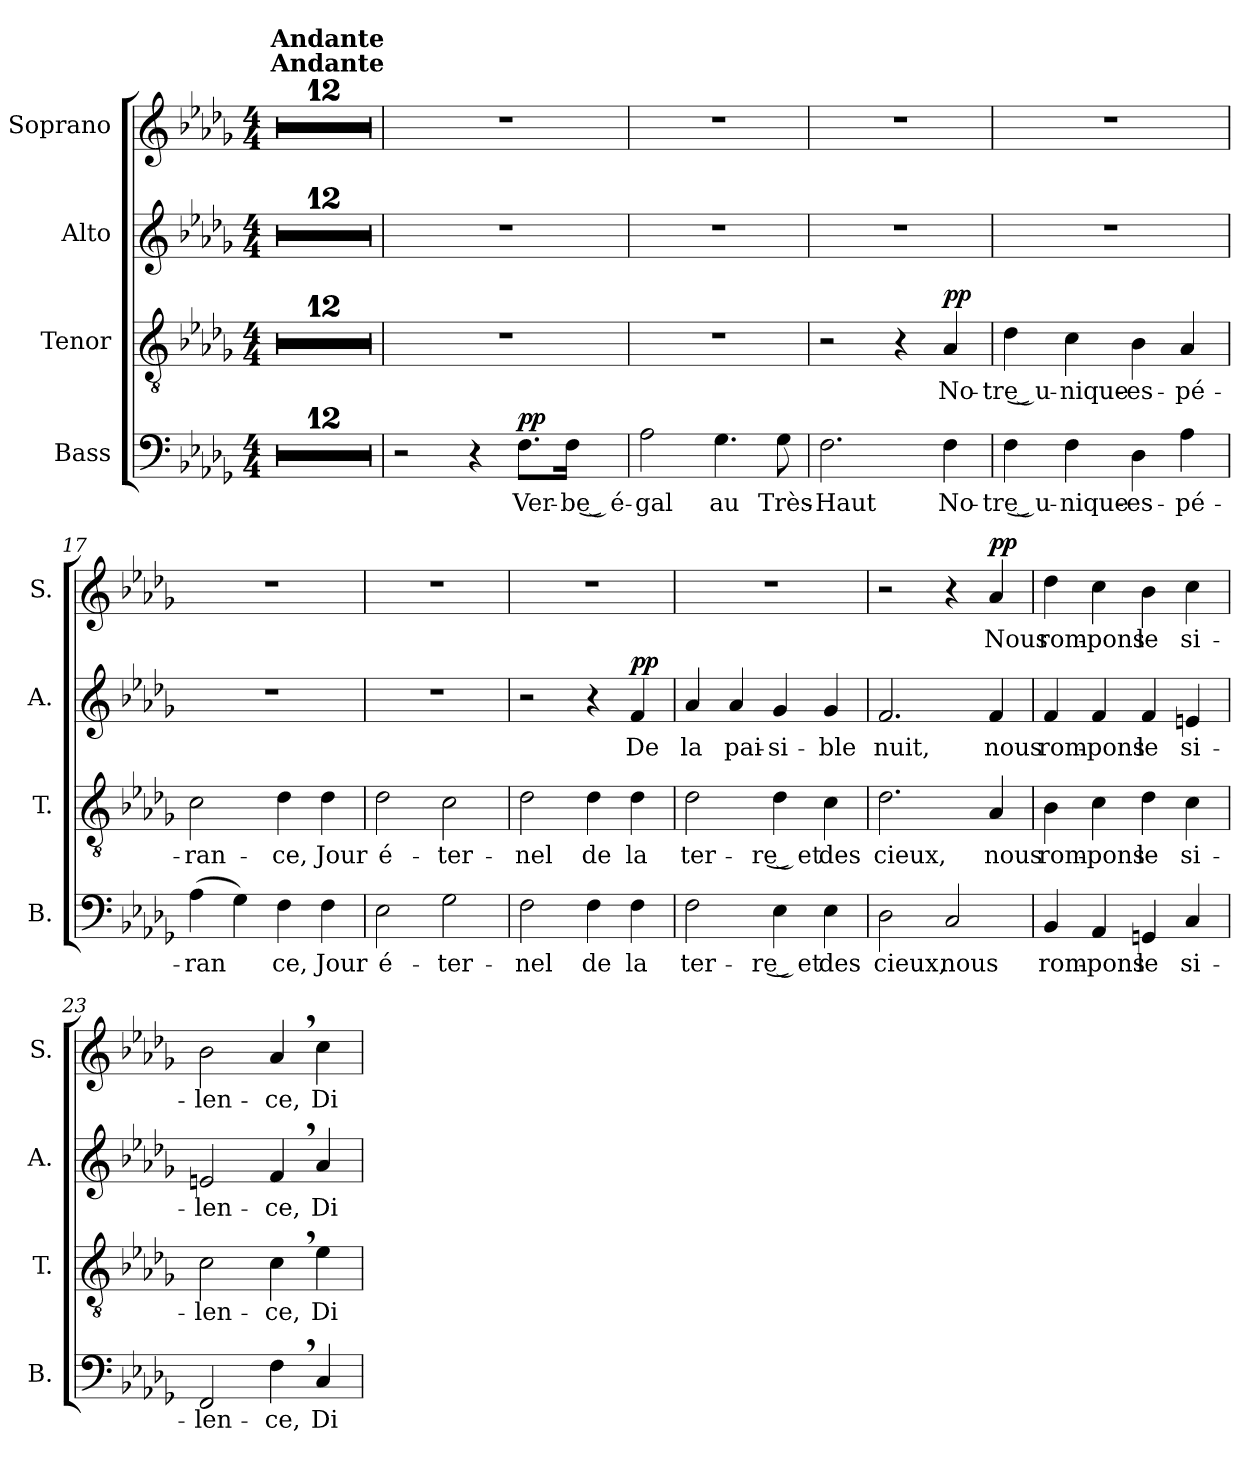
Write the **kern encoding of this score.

**kern	**text	**dynam	**kern	**text	**dynam	**kern	**text	**dynam	**kern	**text	**dynam
*part4	*part4	*part4	*part3	*part3	*part3	*part2	*part2	*part2	*part1	*part1	*part1
*staff4	*staff4	*staff4	*staff3	*staff3	*staff3	*staff2	*staff2	*staff2	*staff1	*staff1	*staff1
*I"Bass	*	*	*I"Tenor	*	*	*I"Alto	*	*	*I"Soprano	*	*
*I'B.	*	*	*I'T.	*	*	*I'A.	*	*	*I'S.	*	*
*clefF4	*	*	*clefGv2	*	*	*clefG2	*	*	*clefG2	*	*
*k[b-e-a-d-g-]	*	*	*k[b-e-a-d-g-]	*	*	*k[b-e-a-d-g-]	*	*	*k[b-e-a-d-g-]	*	*
*M4/4	*	*	*M4/4	*	*	*M4/4	*	*	*M4/4	*	*
=1	=1	=1	=1	=1	=1	=1	=1	=1	=1	=1	=1
!	!	!	!	!	!	!	!	!	!LO:TX:a:B:t=Andante	!	!
!	!	!	!	!	!	!	!	!	!LO:TX:a:B:t=Andante	!	!
1r	.	.	1r	.	.	1r	.	.	1r	.	.
=2	=2	=2	=2	=2	=2	=2	=2	=2	=2	=2	=2
1r	.	.	1r	.	.	1r	.	.	1r	.	.
=3	=3	=3	=3	=3	=3	=3	=3	=3	=3	=3	=3
1r	.	.	1r	.	.	1r	.	.	1r	.	.
=4	=4	=4	=4	=4	=4	=4	=4	=4	=4	=4	=4
1r	.	.	1r	.	.	1r	.	.	1r	.	.
=5	=5	=5	=5	=5	=5	=5	=5	=5	=5	=5	=5
1r	.	.	1r	.	.	1r	.	.	1r	.	.
=6	=6	=6	=6	=6	=6	=6	=6	=6	=6	=6	=6
1r	.	.	1r	.	.	1r	.	.	1r	.	.
=7	=7	=7	=7	=7	=7	=7	=7	=7	=7	=7	=7
1r	.	.	1r	.	.	1r	.	.	1r	.	.
=8	=8	=8	=8	=8	=8	=8	=8	=8	=8	=8	=8
1r	.	.	1r	.	.	1r	.	.	1r	.	.
=9	=9	=9	=9	=9	=9	=9	=9	=9	=9	=9	=9
1r	.	.	1r	.	.	1r	.	.	1r	.	.
=10	=10	=10	=10	=10	=10	=10	=10	=10	=10	=10	=10
1r	.	.	1r	.	.	1r	.	.	1r	.	.
=11	=11	=11	=11	=11	=11	=11	=11	=11	=11	=11	=11
1r	.	.	1r	.	.	1r	.	.	1r	.	.
=12	=12	=12	=12	=12	=12	=12	=12	=12	=12	=12	=12
1r	.	.	1r	.	.	1r	.	.	1r	.	.
=13	=13	=13	=13	=13	=13	=13	=13	=13	=13	=13	=13
2r	.	.	1r	.	.	1r	.	.	1r	.	.
4r	.	.	.	.	.	.	.	.	.	.	.
!	!LO:LY:b	!LO:DY:b	!	!	!	!	!	!	!	!	!
8.F\L	Ver-	pp	.	.	.	.	.	.	.	.	.
!	!LO:LY:b	!	!	!	!	!	!	!	!	!	!
16F\Jk	-be͜ é-	.	.	.	.	.	.	.	.	.	.
=14	=14	=14	=14	=14	=14	=14	=14	=14	=14	=14	=14
!	!LO:LY:b	!	!	!	!	!	!	!	!	!	!
2A-\	-gal	.	1r	.	.	1r	.	.	1r	.	.
!	!LO:LY:b	!	!	!	!	!	!	!	!	!	!
4.G-\	au	.	.	.	.	.	.	.	.	.	.
!	!LO:LY:b	!	!	!	!	!	!	!	!	!	!
8G-\	Très-	.	.	.	.	.	.	.	.	.	.
=15	=15	=15	=15	=15	=15	=15	=15	=15	=15	=15	=15
!	!LO:LY:b	!	!	!	!	!	!	!	!	!	!
2.F\	-Haut	.	2r	.	.	1r	.	.	1r	.	.
.	.	.	4r	.	.	.	.	.	.	.	.
!	!LO:LY:b	!	!	!LO:LY:b	!LO:DY:b	!	!	!	!	!	!
4F\	No-	.	4A-/	No-	pp	.	.	.	.	.	.
=16	=16	=16	=16	=16	=16	=16	=16	=16	=16	=16	=16
!	!LO:LY:b	!	!	!LO:LY:b	!	!	!	!	!	!	!
4F\	-tre͜ u-	.	4d-\	-tre͜ u-	.	1r	.	.	1r	.	.
!	!LO:LY:b	!	!	!LO:LY:b	!	!	!	!	!	!	!
4F\	-nique-	.	4c\	-nique-	.	.	.	.	.	.	.
!	!LO:LY:b	!	!	!LO:LY:b	!	!	!	!	!	!	!
4D-\	-es-	.	4B-\	-es-	.	.	.	.	.	.	.
!	!LO:LY:b	!	!	!LO:LY:b	!	!	!	!	!	!	!
4A-\	-pé-	.	4A-/	-pé-	.	.	.	.	.	.	.
=17	=17	=17	=17	=17	=17	=17	=17	=17	=17	=17	=17
!	!LO:LY:b	!	!	!LO:LY:b	!	!	!	!	!	!	!
(4A-\	-ran	.	2c\	-ran-	.	1r	.	.	1r	.	.
4G-\)	.	.	.	.	.	.	.	.	.	.	.
!	!LO:LY:b	!	!	!LO:LY:b	!	!	!	!	!	!	!
4F\	ce,	.	4d-\	-ce,	.	.	.	.	.	.	.
!	!LO:LY:b	!	!	!LO:LY:b	!	!	!	!	!	!	!
4F\	Jour	.	4d-\	Jour	.	.	.	.	.	.	.
=18	=18	=18	=18	=18	=18	=18	=18	=18	=18	=18	=18
!	!LO:LY:b	!	!	!LO:LY:b	!	!	!	!	!	!	!
2E-\	é-	.	2d-\	é-	.	1r	.	.	1r	.	.
!	!LO:LY:b	!	!	!LO:LY:b	!	!	!	!	!	!	!
2G-\	-ter-	.	2c\	-ter-	.	.	.	.	.	.	.
!!LO:LB:g=z
=19	=19	=19	=19	=19	=19	=19	=19	=19	=19	=19	=19
!	!LO:LY:b	!	!	!LO:LY:b	!	!	!	!	!	!	!
2F\	-nel	.	2d-\	-nel	.	2r	.	.	1r	.	.
!	!LO:LY:b	!	!	!LO:LY:b	!	!	!	!	!	!	!
4F\	de	.	4d-\	de	.	4r	.	.	.	.	.
!	!LO:LY:b	!	!	!LO:LY:b	!	!	!LO:LY:b	!LO:DY:b	!	!	!
4F\	la	.	4d-\	la	.	4f/	De	pp	.	.	.
=20	=20	=20	=20	=20	=20	=20	=20	=20	=20	=20	=20
!	!LO:LY:b	!	!	!LO:LY:b	!	!	!LO:LY:b	!	!	!	!
2F\	ter-	.	2d-\	ter-	.	4a-/	la	.	1r	.	.
!	!	!	!	!	!	!	!LO:LY:b	!	!	!	!
.	.	.	.	.	.	4a-/	pai-	.	.	.	.
!	!LO:LY:b	!	!	!LO:LY:b	!	!	!LO:LY:b	!	!	!	!
4E-\	-re͜ et	.	4d-\	-re͜ et	.	4g-/	-si-	.	.	.	.
!	!LO:LY:b	!	!	!LO:LY:b	!	!	!LO:LY:b	!	!	!	!
4E-\	des	.	4c\	des	.	4g-/	-ble	.	.	.	.
=21	=21	=21	=21	=21	=21	=21	=21	=21	=21	=21	=21
!	!LO:LY:b	!	!	!LO:LY:b	!	!	!LO:LY:b	!	!	!	!
2D-\	cieux,	.	2.d-\	cieux,	.	2.f/	nuit,	.	2r	.	.
!	!LO:LY:b	!	!	!	!	!	!	!	!	!	!
2C/	nous	.	.	.	.	.	.	.	4r	.	.
!	!	!	!	!LO:LY:b	!	!	!LO:LY:b	!	!	!LO:LY:b	!LO:DY:b
.	.	.	4A-/	nous	.	4f/	nous	.	4a-/	Nous	pp
=22	=22	=22	=22	=22	=22	=22	=22	=22	=22	=22	=22
!	!LO:LY:b	!	!	!LO:LY:b	!	!	!LO:LY:b	!	!	!LO:LY:b	!
4BB-/	rom-	.	4B-\	rom-	.	4f/	rom-	.	4dd-\	rom-	.
!	!LO:LY:b	!	!	!LO:LY:b	!	!	!LO:LY:b	!	!	!LO:LY:b	!
4AA-/	-pons	.	4c\	-pons	.	4f/	-pons	.	4cc\	-pons	.
!	!LO:LY:b	!	!	!LO:LY:b	!	!	!LO:LY:b	!	!	!LO:LY:b	!
4GGn/	le	.	4d-\	le	.	4f/	le	.	4b-\	le	.
!	!LO:LY:b	!	!	!LO:LY:b	!	!	!LO:LY:b	!	!	!LO:LY:b	!
4C/	si-	.	4c\	si-	.	4en/	si-	.	4cc\	si-	.
=23	=23	=23	=23	=23	=23	=23	=23	=23	=23	=23	=23
!	!LO:LY:b	!	!	!LO:LY:b	!	!	!LO:LY:b	!	!	!LO:LY:b	!
2FF/	-len-	.	2c\	-len-	.	2en/	-len-	.	2b-\	-len-	.
!	!LO:LY:b	!	!	!LO:LY:b	!	!	!LO:LY:b	!	!	!LO:LY:b	!
4F,\	-ce,	.	4c,\	-ce,	.	4f,/	-ce,	.	4a-,/	-ce,	.
!	!LO:LY:b	!	!	!LO:LY:b	!	!	!LO:LY:b	!	!	!LO:LY:b	!
4C/	Di	.	4e-\	Di-	.	4a-/	Di-	.	4cc\	Di-	.
=	=	=	=	=	=	=	=	=	=	=	=
*-	*-	*-	*-	*-	*-	*-	*-	*-	*-	*-	*-
